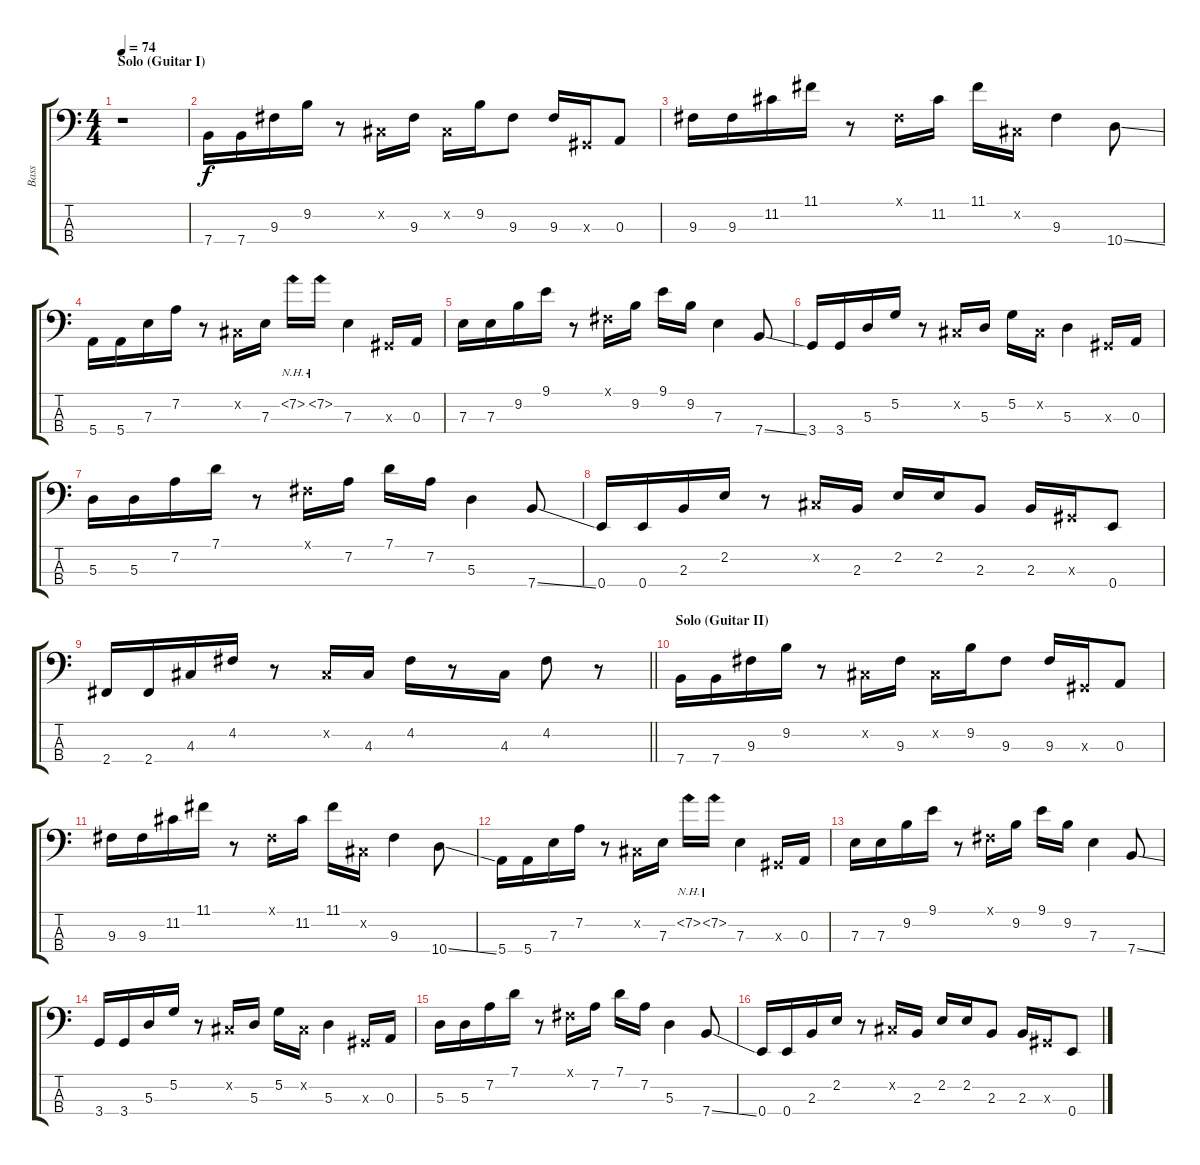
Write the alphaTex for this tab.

\track ("Bass" "Bass") {instrument fretlessbass}
\staff {score tabs}
\tuning (G2 D2 A1 E1) {hide}
\ts (4 4)
\section ("" "Solo (Guitar I)")
\tempo 74
\clef f4
\ks c
r.1{dy f instrument fretlessbass} |
7.4.16 7.4.16 9.3.16 9.2.16 r.8 -1.2{x}.16 9.3.16 -1.2{x}.16 9.2.16 9.3.8 9.3.16 -1.3{x}.16 0.3.8 |
9.3.16 9.3.16 11.2.16 11.1.16 r.8 -1.1{x}.16 11.2.16 11.1.16 -1.2{x}.16 9.3.4 10.4{ss}.8 |
5.4.16 5.4.16 7.3.16 7.2.16 r.8 -1.2{x}.16 7.3.16 7.2{nh}.16 7.2{nh}.16 7.3.4 -1.3{x}.16 0.3.16 |
7.3.16 7.3.16 9.2.16 9.1.16 r.8 -1.1{x}.16 9.2.16 9.1.16 9.2.16 7.3.4 7.4{ss}.8 |
3.4.16 3.4.16 5.3.16 5.2.16 r.8 -1.2{x}.16 5.3.16 5.2.16 -1.2{x}.16 5.3.4 -1.3{x}.16 0.3.16 |
5.3.16 5.3.16 7.2.16 7.1.16 r.8 -1.1{x}.16 7.2.16 7.1.16 7.2.16 5.3.4 7.4{ss}.8 |
0.4.16 0.4.16 2.3.16 2.2.16 r.8 -1.2{x}.16 2.3.16 2.2.16 2.2.16 2.3.8 2.3.16 -1.3{x}.16 0.4.8 |
\barLineRight lightlight
2.4.16 2.4.16 4.3.16 4.2.16 r.8 -1.2{x}.16 4.3.16 4.2.16 r.8 4.3.16 4.2.8 r.8 |
\section ("" "Solo (Guitar II)")
7.4.16 7.4.16 9.3.16 9.2.16 r.8 -1.2{x}.16 9.3.16 -1.2{x}.16 9.2.16 9.3.8 9.3.16 -1.3{x}.16 0.3.8 |
9.3.16 9.3.16 11.2.16 11.1.16 r.8 -1.1{x}.16 11.2.16 11.1.16 -1.2{x}.16 9.3.4 10.4{ss}.8 |
5.4.16 5.4.16 7.3.16 7.2.16 r.8 -1.2{x}.16 7.3.16 7.2{nh}.16 7.2{nh}.16 7.3.4 -1.3{x}.16 0.3.16 |
7.3.16 7.3.16 9.2.16 9.1.16 r.8 -1.1{x}.16 9.2.16 9.1.16 9.2.16 7.3.4 7.4{ss}.8 |
3.4.16 3.4.16 5.3.16 5.2.16 r.8 -1.2{x}.16 5.3.16 5.2.16 -1.2{x}.16 5.3.4 -1.3{x}.16 0.3.16 |
5.3.16 5.3.16 7.2.16 7.1.16 r.8 -1.1{x}.16 7.2.16 7.1.16 7.2.16 5.3.4 7.4{ss}.8 |
0.4.16 0.4.16 2.3.16 2.2.16 r.8 -1.2{x}.16 2.3.16 2.2.16 2.2.16 2.3.8 2.3.16 -1.3{x}.16 0.4.8
